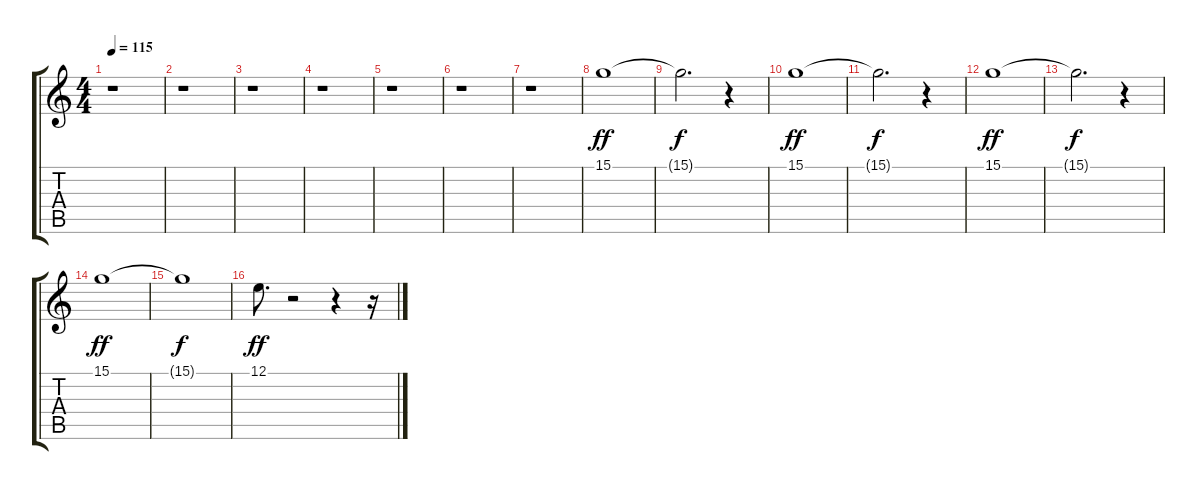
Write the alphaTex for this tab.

\track "" {instrument voiceoohs}
\staff {score tabs}
\tuning (E4 B3 G3 D3 A2 E2) {hide}
\ts (4 4)
\tempo 115
\clef g2
\ks c
r.1{dy f} |
r.1 |
r.1 |
r.1 |
r.1 |
r.1 |
r.1 |
15.1.1{dy ff volume 9} |
15.1{t}.2{d dy f} r.4 |
15.1.1{dy ff volume 9} |
15.1{t}.2{d dy f} r.4 |
15.1.1{dy ff volume 9} |
15.1{t}.2{d dy f} r.4 |
15.1.1{dy ff volume 9} |
15.1{t}.1{dy f} |
12.1.8{d dy ff volume 12} r.2 r.4 r.16
